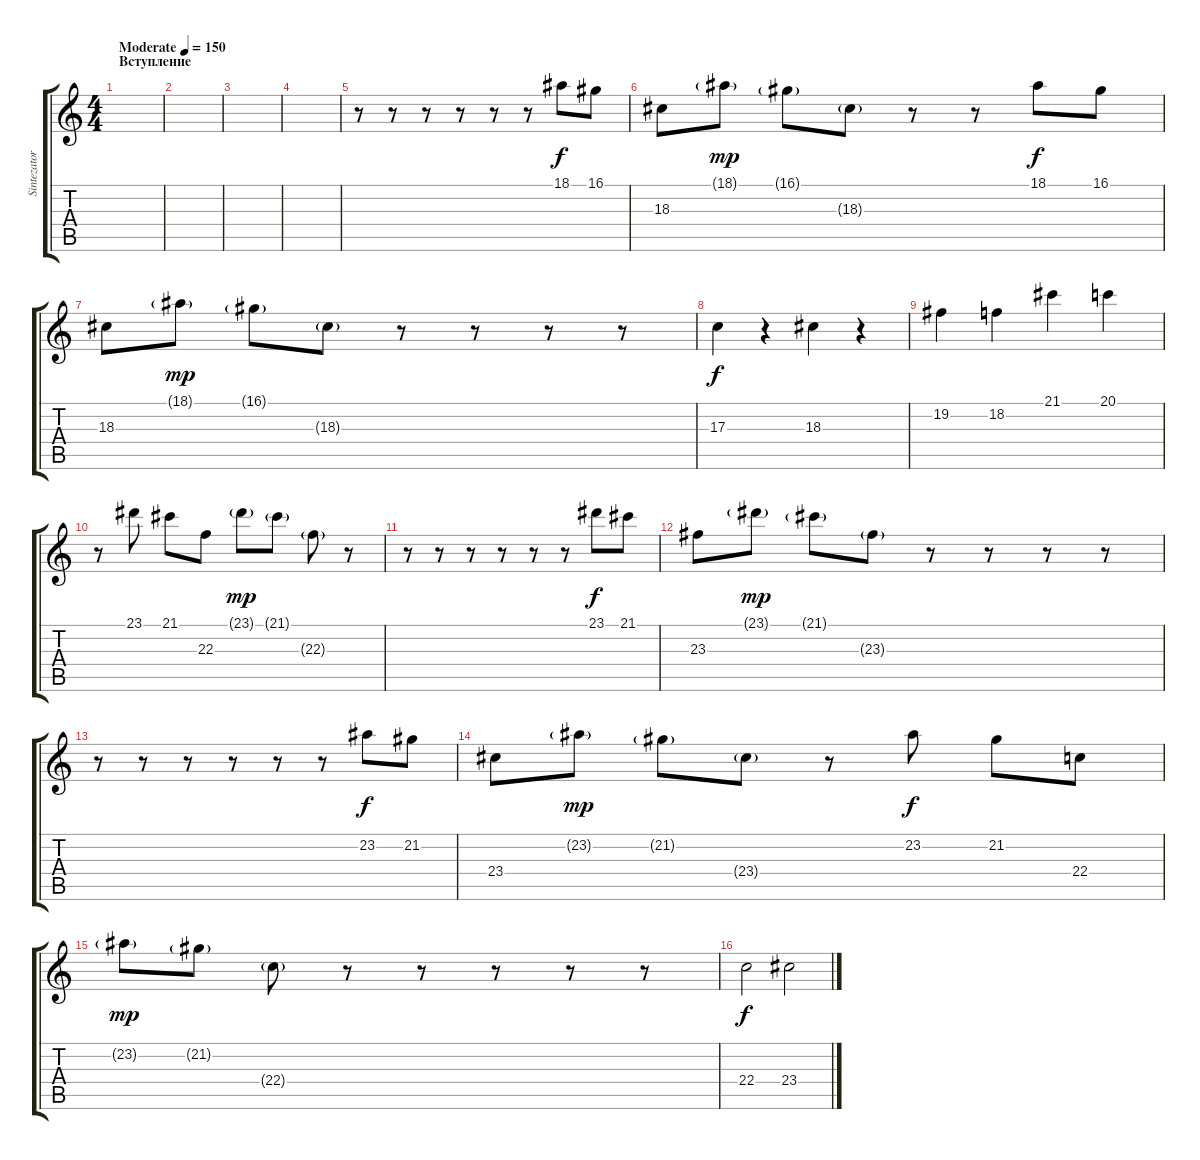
\track ("Sintezator" "Sintezator") {instrument acousticgrandpiano}
\staff {score tabs}
\tuning (E4 B3 G3 D3 A2 E2) {hide}
\ts (4 4)
\section ("" "Вступление")
\tempo (150 "Moderate")
\clef g2
\ks c
|
|
|
|
r.8 r.8 r.8 r.8 r.8 r.8 18.1.8 16.1.8 |
18.3.8 18.1{g}.8{dy mp} 16.1{g}.8 18.3{g}.8 r.8 r.8 18.1.8{dy f} 16.1.8 |
18.3.8 18.1{g}.8{dy mp} 16.1{g}.8 18.3{g}.8 r.8 r.8 r.8 r.8 |
17.3.4{dy f} r.4 18.3.4 r.4 |
19.2.4 18.2.4 21.1.4 20.1.4 |
r.8 23.1.8 21.1.8 22.3.8 23.1{g}.8{dy mp} 21.1{g}.8 22.3{g}.8 r.8 |
r.8 r.8 r.8 r.8 r.8 r.8 23.1.8{dy f} 21.1.8 |
23.3.8 23.1{g}.8{dy mp} 21.1{g}.8 23.3{g}.8 r.8 r.8 r.8 r.8 |
r.8 r.8 r.8 r.8 r.8 r.8 23.2.8{dy f} 21.2.8 |
23.4.8 23.2{g}.8{dy mp} 21.2{g}.8 23.4{g}.8 r.8 23.2.8{dy f} 21.2.8 22.4.8 |
23.2{g}.8{dy mp} 21.2{g}.8 22.4{g}.8 r.8 r.8 r.8 r.8 r.8 |
22.4.2{dy f} 23.4.2
